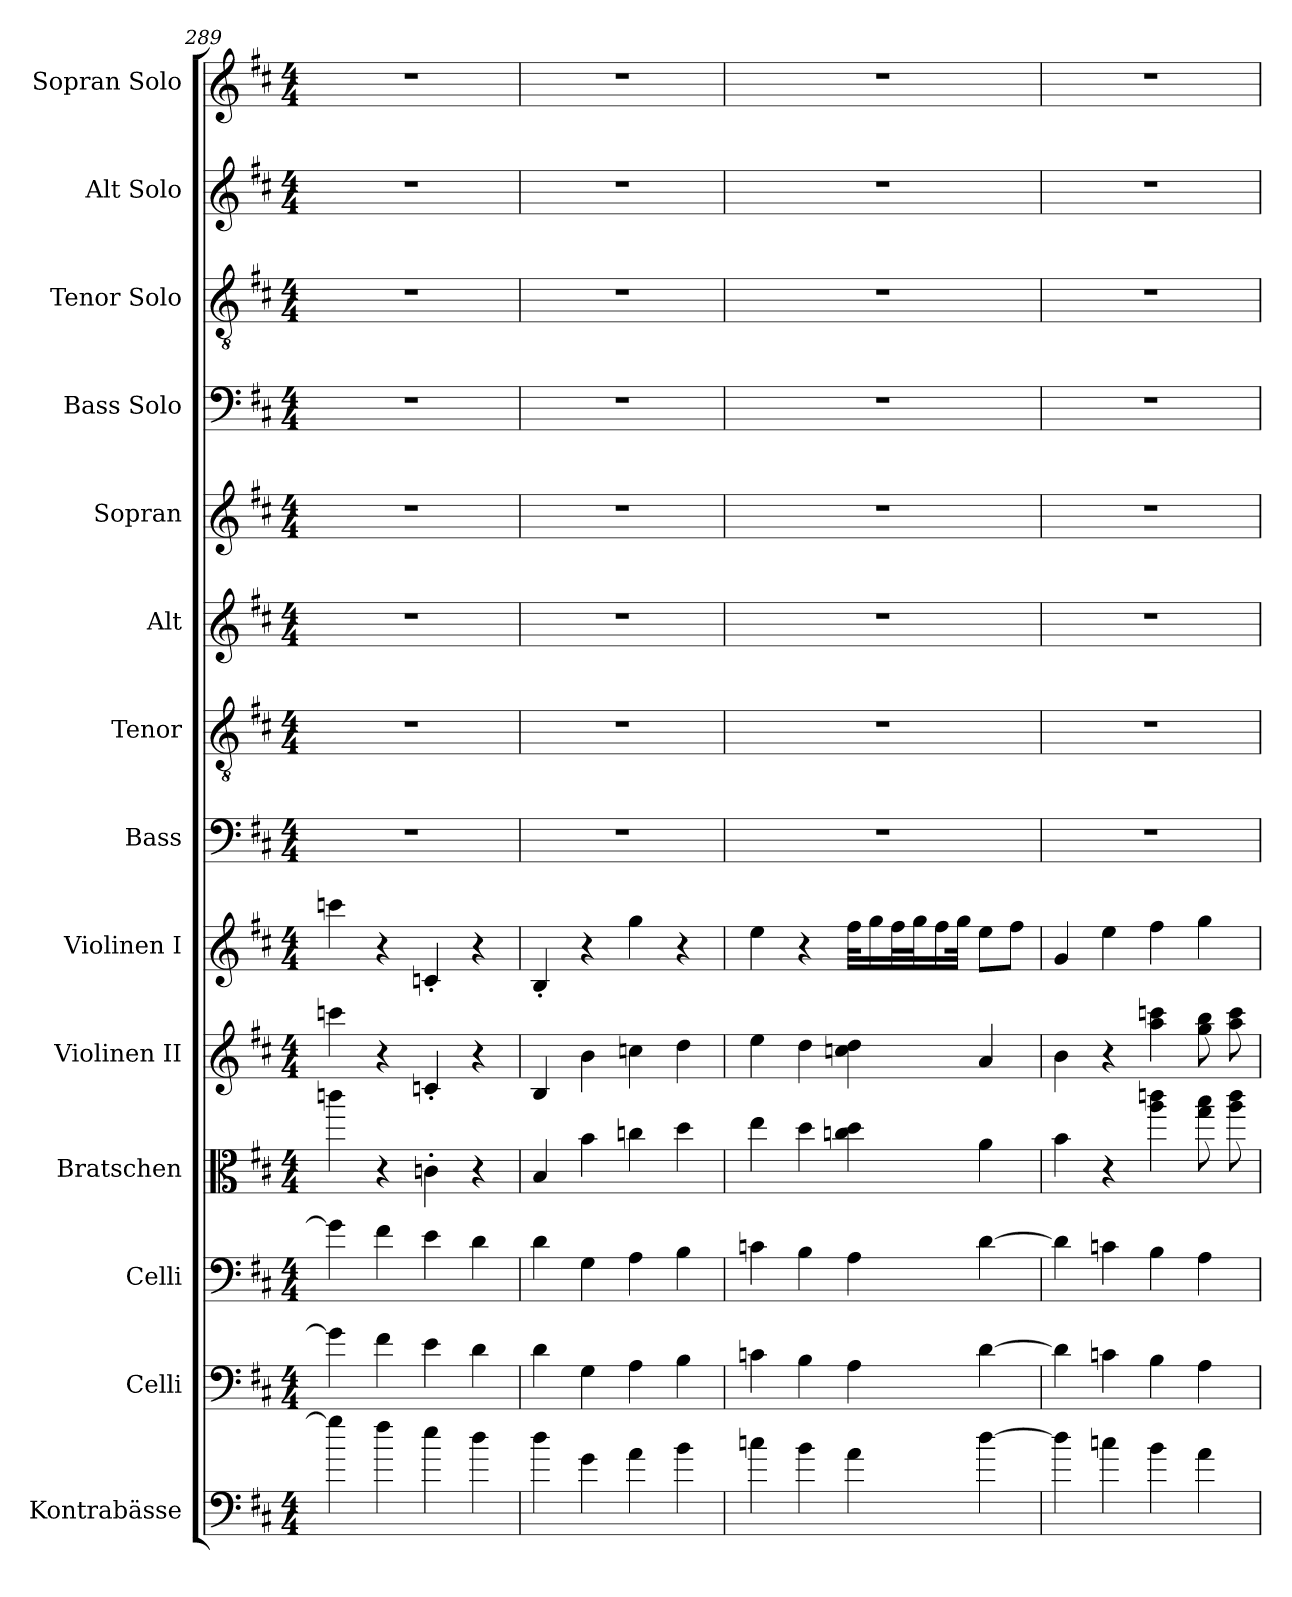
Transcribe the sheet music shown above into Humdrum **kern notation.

**kern	**kern	**kern	**kern	**kern	**kern	**kern	**kern	**kern	**kern	**kern	**kern	**kern	**kern
*part14	*part13	*part12	*part11	*part10	*part9	*part8	*part7	*part6	*part5	*part4	*part3	*part2	*part1
*staff14	*staff13	*staff12	*staff11	*staff10	*staff9	*staff8	*staff7	*staff6	*staff5	*staff4	*staff3	*staff2	*staff1
*I"Kontrabässe	*I"Celli	*I"Celli	*I"Bratschen	*I"Violinen II	*I"Violinen I	*I"Bass	*I"Tenor	*I"Alt	*I"Sopran	*I"Bass Solo	*I"Tenor Solo	*I"Alt Solo	*I"Sopran Solo
*	*I'Cl.	*	*	*	*I'Vl.	*I'B.	*I'T.	*I'A.	*I'S.	*I'B.S.	*I'T.S.	*I'A.S.	*I'S.S.
*clefF4	*clefF4	*clefF4	*clefC3	*clefG2	*clefG2	*clefF4	*clefGv2	*clefG2	*clefG2	*clefF4	*clefGv2	*clefG2	*clefG2
*ITrd7c12	*	*	*	*	*	*	*	*	*	*	*	*	*
*k[f#c#]	*k[f#c#]	*k[f#c#]	*k[f#c#]	*k[f#c#]	*k[f#c#]	*k[f#c#]	*k[f#c#]	*k[f#c#]	*k[f#c#]	*k[f#c#]	*k[f#c#]	*k[f#c#]	*k[f#c#]
*	*D:	*D:	*D:	*D:	*D:	*D:	*D:	*D:	*D:	*D:	*D:	*D:	*D:
*M4/4	*M4/4	*M4/4	*M4/4	*M4/4	*M4/4	*M4/4	*M4/4	*M4/4	*M4/4	*M4/4	*M4/4	*M4/4	*M4/4
=289	=289	=289	=289	=289	=289	=289	=289	=289	=289	=289	=289	=289	=289
4g\]	4g\]	4g\]	4cccn\	4cccn\	4cccn\	1r	1r	1r	1r	1r	1r	1r	1r
4f#\	4f#\	4f#\	4r	4r	4r	.	.	.	.	.	.	.	.
4e\	4e\	4e\	4cn'\	4cn'/	4cn'/	.	.	.	.	.	.	.	.
4d\	4d\	4d\	4r	4r	4r	.	.	.	.	.	.	.	.
=290	=290	=290	=290	=290	=290	=290	=290	=290	=290	=290	=290	=290	=290
4d\	4d\	4d\	4B/	4B/	4B'/	1r	1r	1r	1r	1r	1r	1r	1r
4G\	4G\	4G\	4b\	4b\	4r	.	.	.	.	.	.	.	.
4A\	4A\	4A\	4ccn\	4ccn\	4gg\	.	.	.	.	.	.	.	.
4B\	4B\	4B\	4dd\	4dd\	4r	.	.	.	.	.	.	.	.
=291	=291	=291	=291	=291	=291	=291	=291	=291	=291	=291	=291	=291	=291
4cn\	4cn\	4cn\	4ee\	4ee\	4ee\	1r	1r	1r	1r	1r	1r	1r	1r
4B\	4B\	4B\	4dd\	4dd\	4r	.	.	.	.	.	.	.	.
4A\	4A\	4A\	4ccn\ 4dd\	4ccn\ 4dd\	32ff#\KLL	.	.	.	.	.	.	.	.
.	.	.	.	.	16gg\	.	.	.	.	.	.	.	.
.	.	.	.	.	32ff#\L	.	.	.	.	.	.	.	.
.	.	.	.	.	32gg\J	.	.	.	.	.	.	.	.
.	.	.	.	.	16ff#\	.	.	.	.	.	.	.	.
.	.	.	.	.	32gg\JJk	.	.	.	.	.	.	.	.
[4d\	[4d\	[4d\	4a\	4a/	8ee\L	.	.	.	.	.	.	.	.
.	.	.	.	.	8ff#\J	.	.	.	.	.	.	.	.
!!LO:LB:g=z
=292	=292	=292	=292	=292	=292	=292	=292	=292	=292	=292	=292	=292	=292
4d\]	4d\]	4d\]	4b\	4b\	4g/	1r	1r	1r	1r	1r	1r	1r	1r
4cn\	4cn\	4cn\	4r	4r	4ee\	.	.	.	.	.	.	.	.
4B\	4B\	4B\	4aa\ 4cccn\	4aa\ 4cccn\	4ff#\	.	.	.	.	.	.	.	.
4A\	4A\	4A\	8gg\ 8bb\	8gg\ 8bb\	4gg\	.	.	.	.	.	.	.	.
.	.	.	8aa\ 8ccc\	8aa\ 8ccc\	.	.	.	.	.	.	.	.	.
=	=	=	=	=	=	=	=	=	=	=	=	=	=
*-	*-	*-	*-	*-	*-	*-	*-	*-	*-	*-	*-	*-	*-
